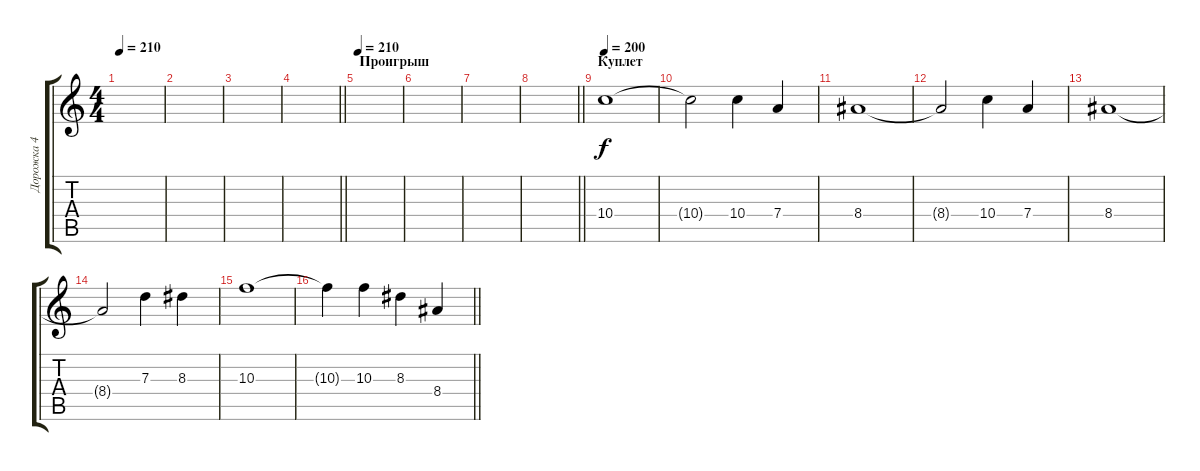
\track ("Дорожка 4" "Дорожка 4") {instrument distortionguitar}
\staff {score tabs}
\tuning (E4 B3 G3 D3 A2 E2) {hide}
\ts (4 4)
\tempo 210
\clef g2
\ks c
|
|
|
\barLineRight lightlight
|
\section ("" "Проигрыш")
\tempo 210
|
|
|
\barLineRight lightlight
|
\section ("" "Куплет")
\tempo 200
10.4.1 |
10.4{t}.2 10.4.4 7.4.4 |
8.4.1 |
8.4{t}.2 10.4.4 7.4.4 |
8.4.1 |
8.4{t}.2 7.3.4 8.3.4 |
10.3.1 |
\barLineRight lightlight
10.3{t}.4 10.3.4 8.3.4 8.4.4
